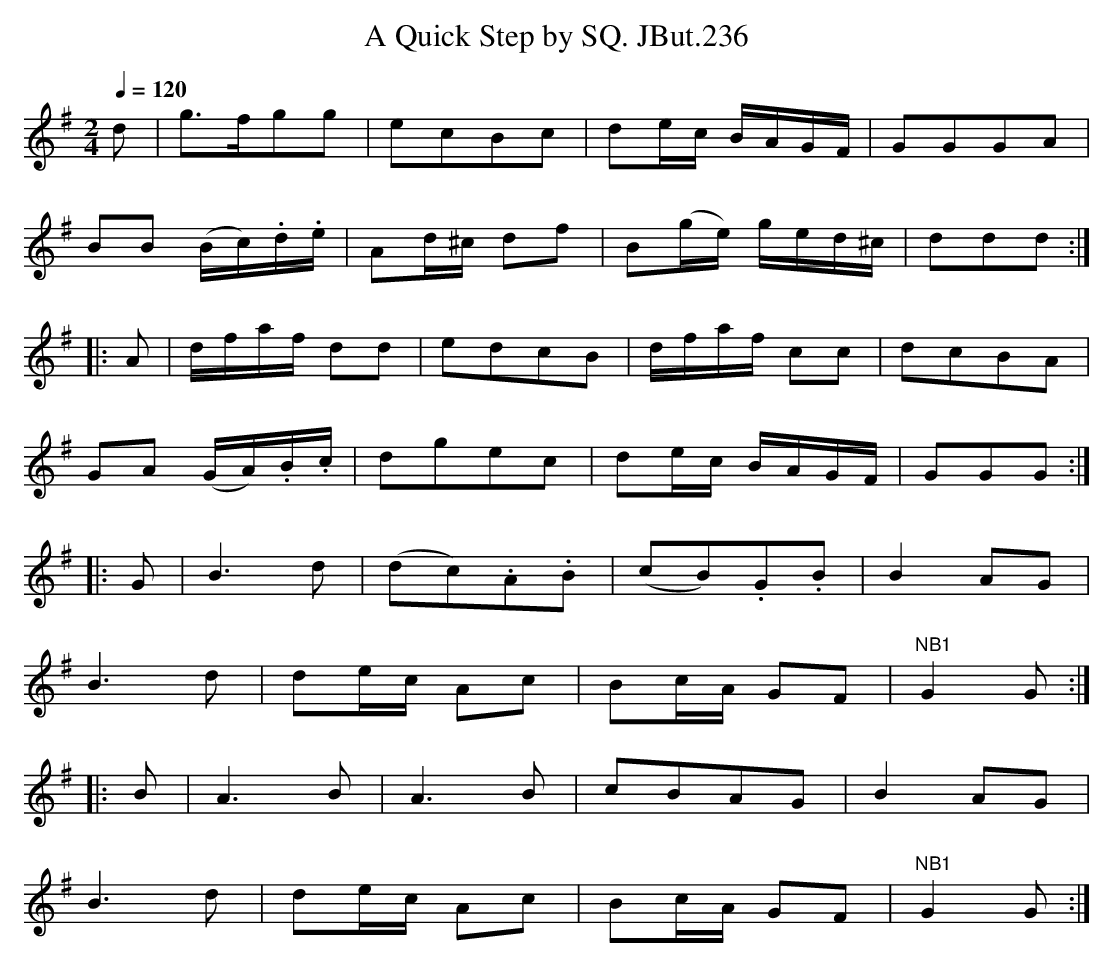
X:1
T:A Quick Step by SQ. JBut.236
M:2/4
L:1/8
Q:1/4=120
K:G
d|g>fgg|ecBc|de/c/ B/A/G/F/|GGGA|
BB (B/c/).d/.e/|Ad/^c/ df|B(g/e/) g/e/d/^c/|ddd:|
|:A|d/f/a/f/ dd|edcB|d/f/a/f/ cc|dcBA|
GA (G/A/).B/.c/|dgec|de/c/ B/A/G/F/|GGG:|
|: G|B3d|(dc).A.B|(cB).G.B|B2 AG|
B3d|de/c/ Ac|Bc/A/ GF|"^NB1"G2G:|
|: B|A3B|A3B|cBAG|B2AG|
B3d|de/c/ Ac|Bc/A/ GF|"^NB1"G2G:|
